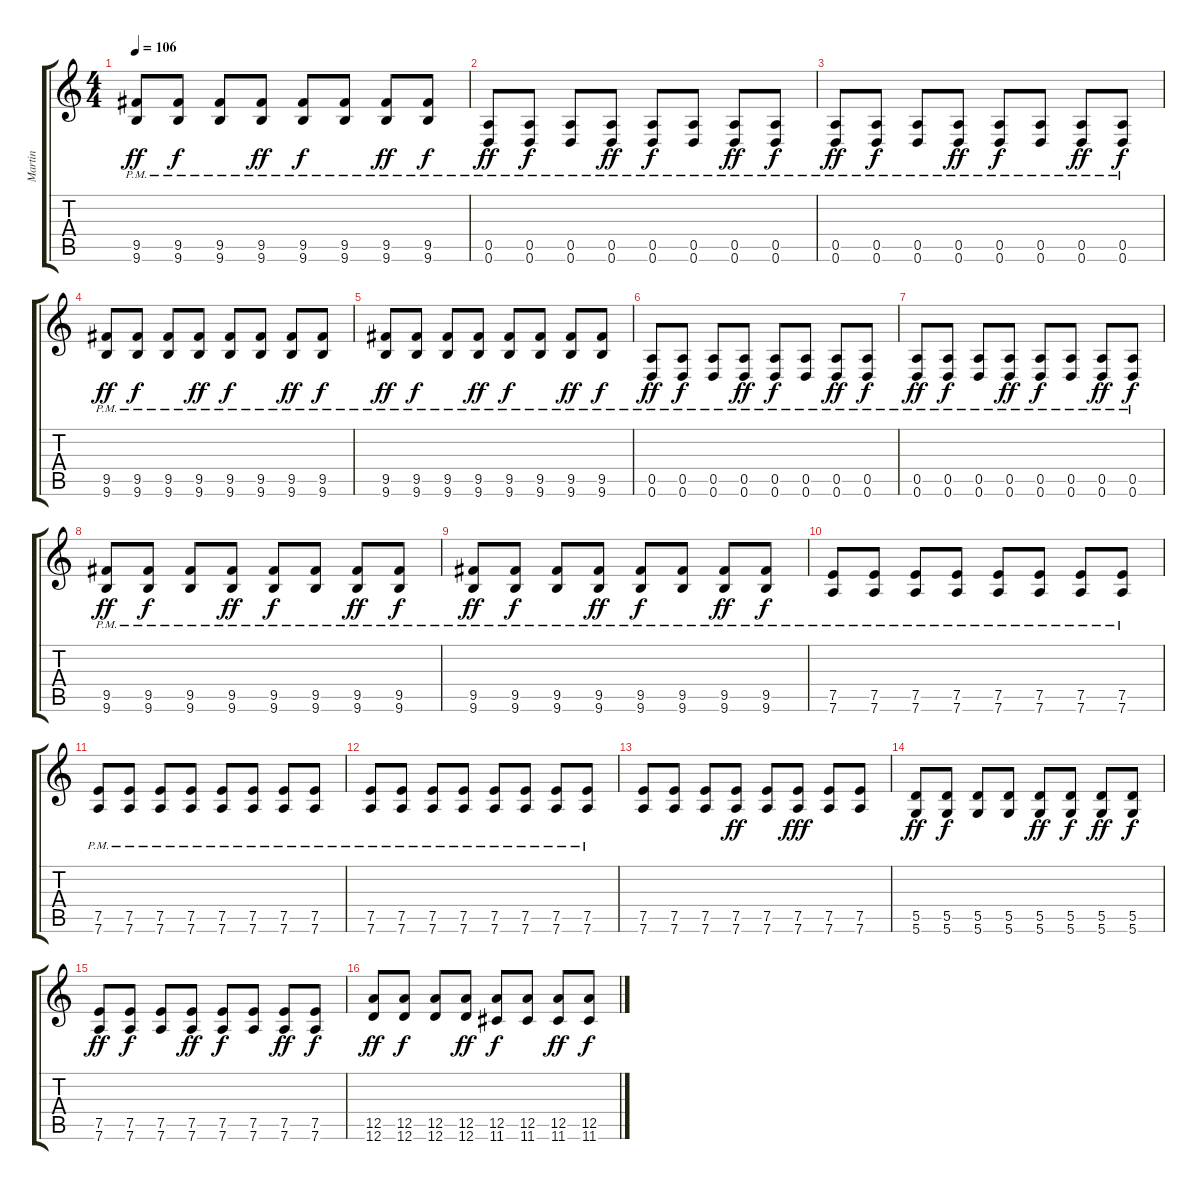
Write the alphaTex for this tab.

\track ("Martin" "Martin") {instrument overdrivenguitar}
\staff {score tabs}
\tuning (E4 B3 G3 D3 A2 D2) {hide}
\ts (4 4)
\tempo 106
\clef g2
\ks c
(9.5{pm} 9.6{pm}).8{dy ff} (9.5{pm} 9.6{pm}).8{dy f} (9.5{pm} 9.6{pm}).8 (9.5{pm} 9.6{pm}).8{dy ff} (9.5{pm} 9.6{pm}).8{dy f} (9.5{pm} 9.6{pm}).8 (9.5{pm} 9.6{pm}).8{dy ff} (9.5{pm} 9.6{pm}).8{dy f} |
(0.5{pm} 0.6{pm}).8{dy ff} (0.5{pm} 0.6{pm}).8{dy f} (0.5{pm} 0.6{pm}).8 (0.5{pm} 0.6{pm}).8{dy ff} (0.5{pm} 0.6{pm}).8{dy f} (0.5{pm} 0.6{pm}).8 (0.5{pm} 0.6{pm}).8{dy ff} (0.5{pm} 0.6{pm}).8{dy f} |
(0.5{pm} 0.6{pm}).8{dy ff} (0.5{pm} 0.6{pm}).8{dy f} (0.5{pm} 0.6{pm}).8 (0.5{pm} 0.6{pm}).8{dy ff} (0.5{pm} 0.6{pm}).8{dy f} (0.5{pm} 0.6{pm}).8 (0.5{pm} 0.6{pm}).8{dy ff} (0.5{pm} 0.6{pm}).8{dy f} |
(9.5{pm} 9.6{pm}).8{dy ff} (9.5{pm} 9.6{pm}).8{dy f} (9.5{pm} 9.6{pm}).8 (9.5{pm} 9.6{pm}).8{dy ff} (9.5{pm} 9.6{pm}).8{dy f} (9.5{pm} 9.6{pm}).8 (9.5{pm} 9.6{pm}).8{dy ff} (9.5{pm} 9.6{pm}).8{dy f} |
(9.5{pm} 9.6{pm}).8{dy ff} (9.5{pm} 9.6{pm}).8{dy f} (9.5{pm} 9.6{pm}).8 (9.5{pm} 9.6{pm}).8{dy ff} (9.5{pm} 9.6{pm}).8{dy f} (9.5{pm} 9.6{pm}).8 (9.5{pm} 9.6{pm}).8{dy ff} (9.5{pm} 9.6{pm}).8{dy f} |
(0.5{pm} 0.6{pm}).8{dy ff} (0.5{pm} 0.6{pm}).8{dy f} (0.5{pm} 0.6{pm}).8 (0.5{pm} 0.6{pm}).8{dy ff} (0.5{pm} 0.6{pm}).8{dy f} (0.5{pm} 0.6{pm}).8 (0.5{pm} 0.6{pm}).8{dy ff} (0.5{pm} 0.6{pm}).8{dy f} |
(0.5{pm} 0.6{pm}).8{dy ff} (0.5{pm} 0.6{pm}).8{dy f} (0.5{pm} 0.6{pm}).8 (0.5{pm} 0.6{pm}).8{dy ff} (0.5{pm} 0.6{pm}).8{dy f} (0.5{pm} 0.6{pm}).8 (0.5{pm} 0.6{pm}).8{dy ff} (0.5{pm} 0.6{pm}).8{dy f} |
(9.5{pm} 9.6{pm}).8{dy ff} (9.5{pm} 9.6{pm}).8{dy f} (9.5{pm} 9.6{pm}).8 (9.5{pm} 9.6{pm}).8{dy ff} (9.5{pm} 9.6{pm}).8{dy f} (9.5{pm} 9.6{pm}).8 (9.5{pm} 9.6{pm}).8{dy ff} (9.5{pm} 9.6{pm}).8{dy f} |
(9.5{pm} 9.6{pm}).8{dy ff} (9.5{pm} 9.6{pm}).8{dy f} (9.5{pm} 9.6{pm}).8 (9.5{pm} 9.6{pm}).8{dy ff} (9.5{pm} 9.6{pm}).8{dy f} (9.5{pm} 9.6{pm}).8 (9.5{pm} 9.6{pm}).8{dy ff} (9.5{pm} 9.6{pm}).8{dy f} |
(7.5{pm} 7.6{pm}).8 (7.5{pm} 7.6{pm}).8 (7.5{pm} 7.6{pm}).8 (7.5{pm} 7.6{pm}).8 (7.5{pm} 7.6{pm}).8 (7.5{pm} 7.6{pm}).8 (7.5{pm} 7.6{pm}).8 (7.5{pm} 7.6{pm}).8 |
(7.5{pm} 7.6{pm}).8 (7.5{pm} 7.6{pm}).8 (7.5{pm} 7.6{pm}).8 (7.5{pm} 7.6{pm}).8 (7.5{pm} 7.6).8 (7.5{pm} 7.6).8 (7.5{pm} 7.6).8 (7.5{pm} 7.6).8 |
(7.5{pm} 7.6).8 (7.5{pm} 7.6).8 (7.5{pm} 7.6).8 (7.5{pm} 7.6).8 (7.5{pm} 7.6).8 (7.5{pm} 7.6).8 (7.5{pm} 7.6).8 (7.5{pm} 7.6).8 |
(7.5 7.6).8 (7.5 7.6).8 (7.5 7.6).8 (7.5 7.6).8{dy ff} (7.5 7.6).8 (7.5 7.6).8{dy fff} (7.5 7.6).8 (7.5 7.6).8 |
(5.5 5.6).8{dy ff} (5.5 5.6).8{dy f} (5.5 5.6).8 (5.5 5.6).8 (5.5 5.6).8{dy ff} (5.5 5.6).8{dy f} (5.5 5.6).8{dy ff} (5.5 5.6).8{dy f} |
(7.5 7.6).8{dy ff} (7.5 7.6).8{dy f} (7.5 7.6).8 (7.5 7.6).8{dy ff} (7.5 7.6).8{dy f} (7.5 7.6).8 (7.5 7.6).8{dy ff} (7.5 7.6).8{dy f} |
(12.5 12.6).8{dy ff} (12.5 12.6).8{dy f} (12.5 12.6).8 (12.5 12.6).8{dy ff} (12.5 11.6).8{dy f} (12.5 11.6).8 (12.5 11.6).8{dy ff} (12.5 11.6).8{dy f}
